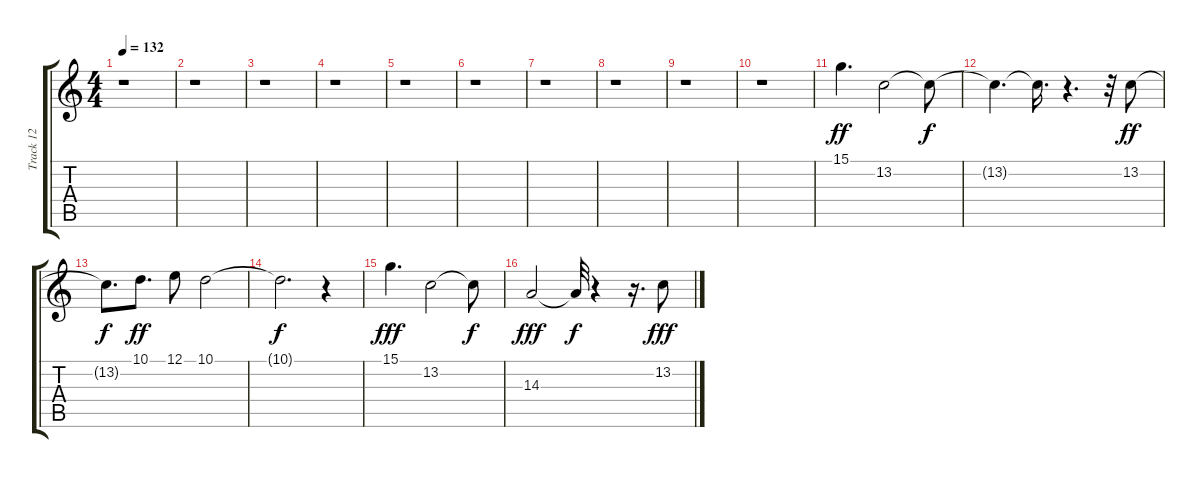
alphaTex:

\track ("Track 12" "Track 12") {instrument tenorsax}
\staff {score tabs}
\tuning (E4 B3 G3 D3 A2 E2) {hide}
\ts (4 4)
\tempo 132
\clef g2
\ks c
r.1{dy f} |
r.1 |
r.1 |
r.1 |
r.1 |
r.1 |
r.1 |
r.1 |
r.1 |
r.1 |
15.1.4{d dy ff} 13.2.2 13.2{t}.8{dy f} |
13.2{t}.4{d} 13.2{t}.16{d} r.4{d} r.32 13.2.8{dy ff} |
13.2{t}.8{d dy f} 10.1.8{d dy ff} 12.1.8 10.1.2 |
10.1{t}.2{d dy f} r.4 |
15.1.4{d dy fff} 13.2.2 13.2{t}.8{dy f} |
14.3.2{dy fff} 14.3{t}.32{dy f} r.4 r.16{d} 13.2.8{dy fff}
